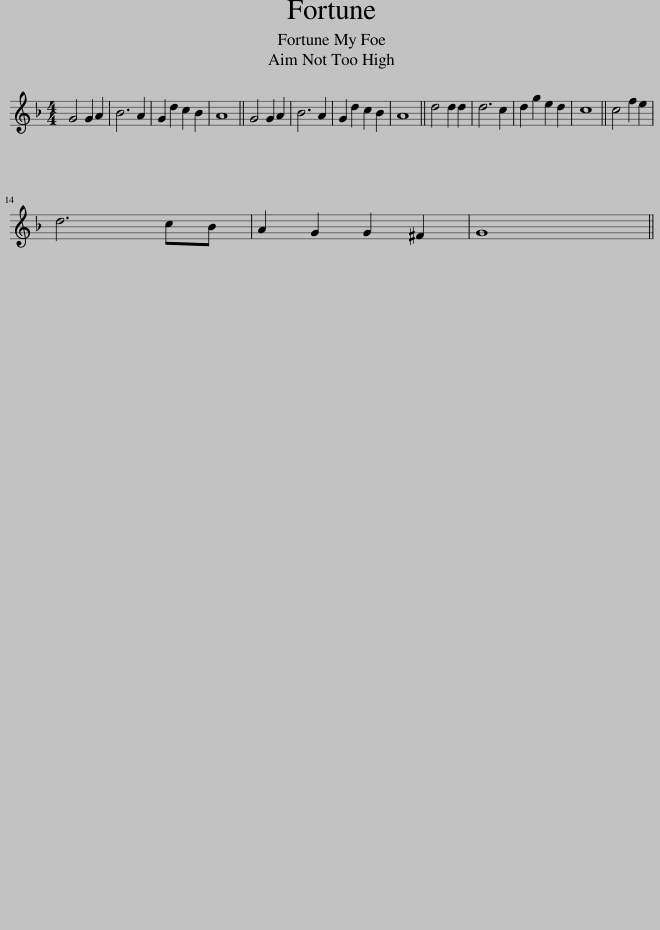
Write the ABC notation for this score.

X:1
L:1/8
M:4/4
I:linebreak $
K:F
V:1 treble
V:1
 G4 G2 A2 | B6 A2 | G2 d2 c2 B2 | A8 || G4 G2 A2 | %5
 B6 A2 | G2 d2 c2 B2 | A8 || d4 d2 d2 | d6 c2 | %10
 d2 g2 e2 d2 | c8 || c4 f2 e2 |$ d6 cB | A2 G2 G2 ^F2 | %15
 G8 || %16
